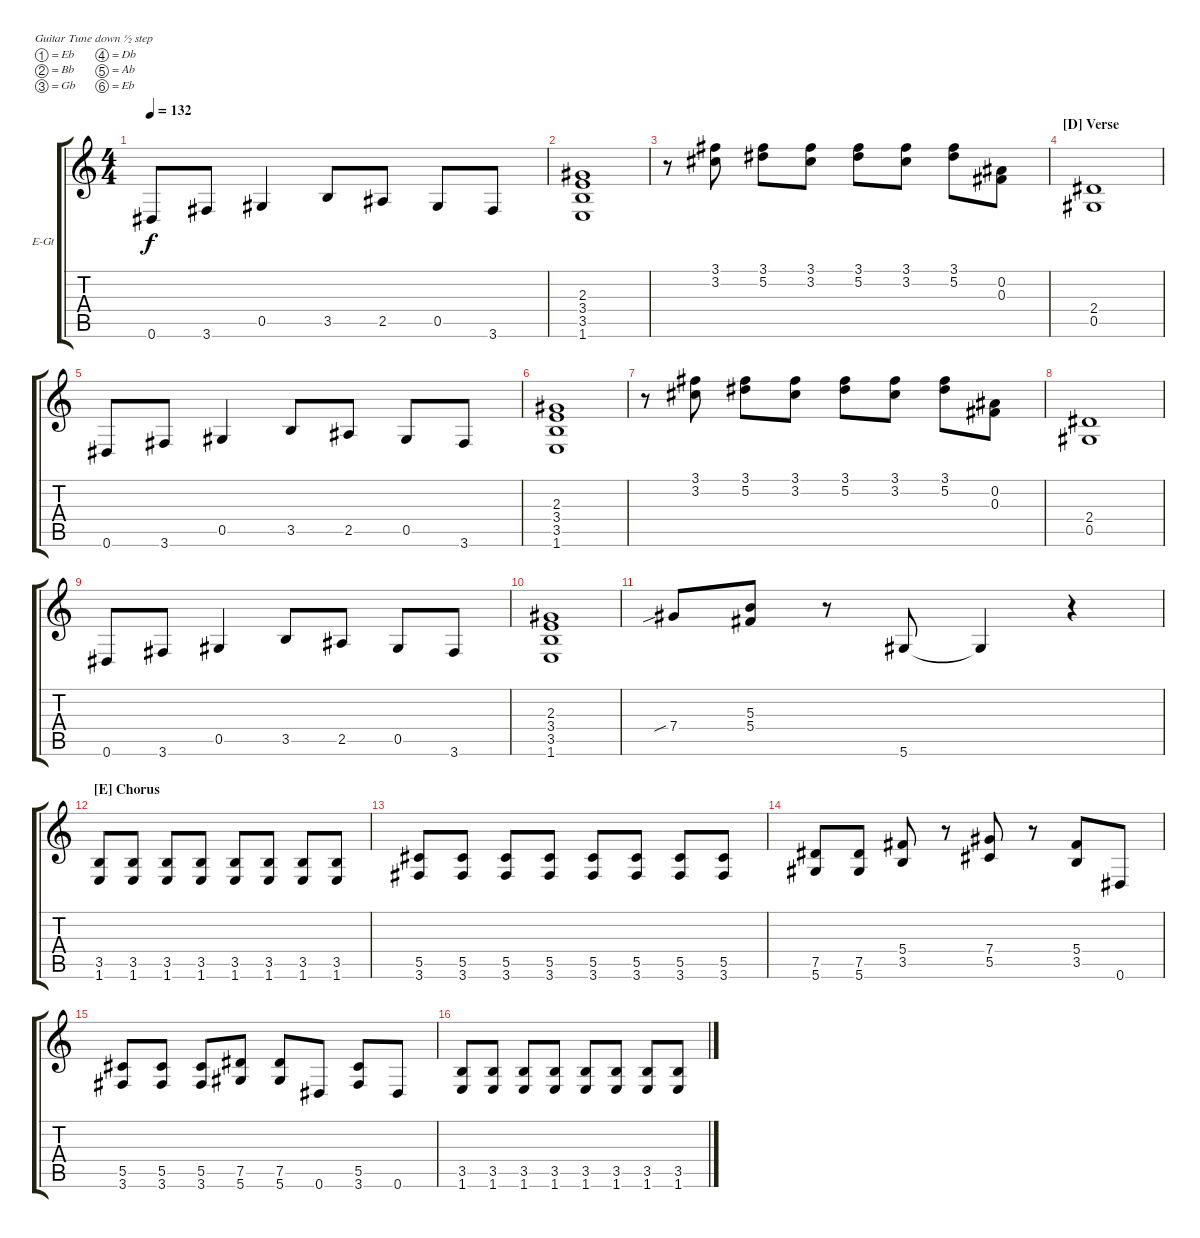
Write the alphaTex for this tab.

\bracketExtendMode groupsimilarinstruments
\firstSystemTrackNameOrientation horizontal
\otherSystemsTrackNameOrientation horizontal
\track ("Guitar 1" "E-Gt") {instrument overdrivenguitar}
\staff {score tabs}
\tuning (Eb4 Bb3 Gb3 Db3 Ab2 Eb2)
\ts (4 4)
\tempo 132
\clef g2
\scale
1.03909
\ks aminor
0.6.8{dy f} 3.6.8 0.5.4 3.5.8 2.5.8 0.5.8 3.6.8 |
\scale
0.960908 (1.6 3.5 3.4 2.3).1 |
\scale
1.03909 r.8 (3.1 3.2).8 (3.1 5.2).8 (3.1 3.2).8 (5.2 3.1).8 (3.1 3.2).8 (5.2 3.1).8 (0.2 0.3).8 |
\section ("D" "Verse")
\scale
0.960908 (0.5 2.4).1 |
\scale
1.03909 0.6.8 3.6.8 0.5.4 3.5.8 2.5.8 0.5.8 3.6.8 |
\scale
0.960908 (1.6 3.5 3.4 2.3).1 |
\scale
1.03909 r.8 (3.1 3.2).8 (3.1 5.2).8 (3.1 3.2).8 (5.2 3.1).8 (3.1 3.2).8 (5.2 3.1).8 (0.2 0.3).8 |
\scale
0.960908 (0.5 2.4).1 |
\scale
1.03909 0.6.8 3.6.8 0.5.4 3.5.8 2.5.8 0.5.8 3.6.8 |
\scale
0.960908 (1.6 3.5 3.4 2.3).1 |
\scale
1.03909 7.4{sib}.8 (5.4 5.3).8 r.8 5.6.8 5.6{t}.4 r.4 |
\section ("E" "Chorus")
\scale
0.960908 (1.6 3.5).8 (1.6 3.5).8 (1.6 3.5).8 (1.6 3.5).8 (1.6 3.5).8 (1.6 3.5).8 (1.6 3.5).8 (1.6 3.5).8 |
\scale
1.03909 (3.6 5.5).8 (3.6 5.5).8 (3.6 5.5).8 (3.6 5.5).8 (3.6 5.5).8 (3.6 5.5).8 (3.6 5.5).8 (3.6 5.5).8 |
\scale
0.960908 (5.6 7.5).8 (5.6 7.5).8 (3.5 5.4).8 r.8 (5.5 7.4).8 r.8 (3.5 5.4).8 0.6.8 |
\scale
1.03909 (3.6 5.5).8 (3.6 5.5).8 (3.6 5.5).8 (5.6 7.5).8 (5.6 7.5).8 0.6.8 (3.6 5.5).8 0.6.8 |
\scale
0.960908 (1.6 3.5).8 (1.6 3.5).8 (1.6 3.5).8 (1.6 3.5).8 (1.6 3.5).8 (1.6 3.5).8 (1.6 3.5).8 (1.6 3.5).8
